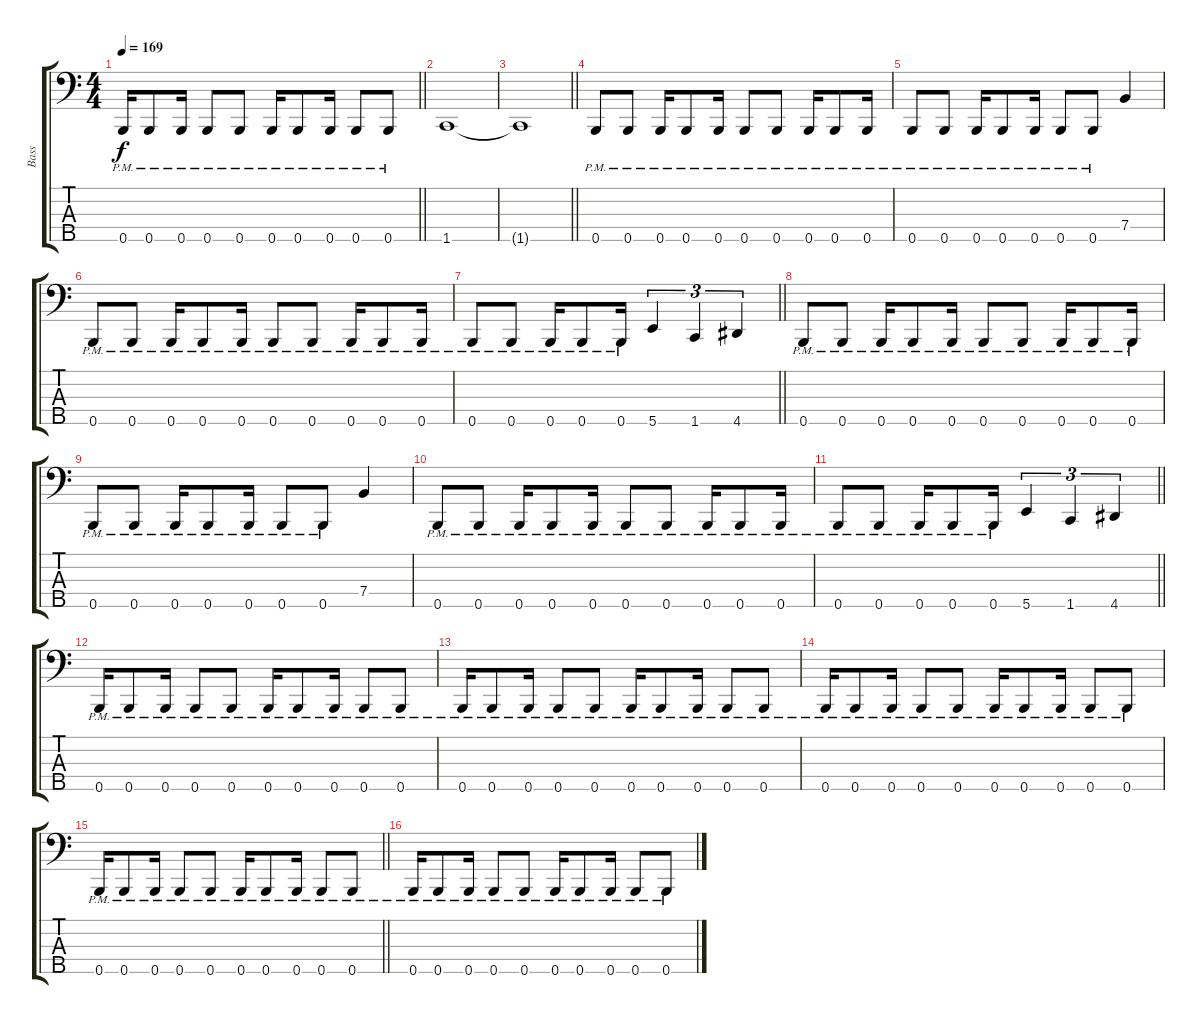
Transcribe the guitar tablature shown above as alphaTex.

\track ("Bass" "Bass") {instrument electricbassfinger}
\staff {score tabs}
\tuning (G2 D2 A1 E1 B0) {hide}
\ts (4 4)
\tempo 169
\clef f4
\barLineRight lightlight
\ks c
0.5{pm}.16{dy f} 0.5{pm}.8 0.5{pm}.16 0.5{pm}.8 0.5{pm}.8 0.5{pm}.16 0.5{pm}.8 0.5{pm}.16 0.5{pm}.8 0.5{pm}.8 |
1.5.1 |
\barLineRight lightlight
1.5{t}.1 |
\section ("" "")
0.5{pm}.8 0.5{pm}.8 0.5{pm}.16 0.5{pm}.8 0.5{pm}.16 0.5{pm}.8 0.5{pm}.8 0.5{pm}.16 0.5{pm}.8 0.5{pm}.16 |
0.5{pm}.8 0.5{pm}.8 0.5{pm}.16 0.5{pm}.8 0.5{pm}.16 0.5{pm}.8 0.5{pm}.8 7.4.4 |
0.5{pm}.8 0.5{pm}.8 0.5{pm}.16 0.5{pm}.8 0.5{pm}.16 0.5{pm}.8 0.5{pm}.8 0.5{pm}.16 0.5{pm}.8 0.5{pm}.16 |
\barLineRight lightlight
0.5{pm}.8 0.5{pm}.8 0.5{pm}.16 0.5{pm}.8 0.5{pm}.16 5.5.4{tu (3 2)} 1.5.4{tu (3 2)} 4.5.4{tu (3 2)} |
0.5{pm}.8 0.5{pm}.8 0.5{pm}.16 0.5{pm}.8 0.5{pm}.16 0.5{pm}.8 0.5{pm}.8 0.5{pm}.16 0.5{pm}.8 0.5{pm}.16 |
0.5{pm}.8 0.5{pm}.8 0.5{pm}.16 0.5{pm}.8 0.5{pm}.16 0.5{pm}.8 0.5{pm}.8 7.4.4 |
0.5{pm}.8 0.5{pm}.8 0.5{pm}.16 0.5{pm}.8 0.5{pm}.16 0.5{pm}.8 0.5{pm}.8 0.5{pm}.16 0.5{pm}.8 0.5{pm}.16 |
\barLineRight lightlight
0.5{pm}.8 0.5{pm}.8 0.5{pm}.16 0.5{pm}.8 0.5{pm}.16 5.5.4{tu (3 2)} 1.5.4{tu (3 2)} 4.5.4{tu (3 2)} |
0.5{pm}.16 0.5{pm}.8 0.5{pm}.16 0.5{pm}.8 0.5{pm}.8 0.5{pm}.16 0.5{pm}.8 0.5{pm}.16 0.5{pm}.8 0.5{pm}.8 |
0.5{pm}.16 0.5{pm}.8 0.5{pm}.16 0.5{pm}.8 0.5{pm}.8 0.5{pm}.16 0.5{pm}.8 0.5{pm}.16 0.5{pm}.8 0.5{pm}.8 |
0.5{pm}.16 0.5{pm}.8 0.5{pm}.16 0.5{pm}.8 0.5{pm}.8 0.5{pm}.16 0.5{pm}.8 0.5{pm}.16 0.5{pm}.8 0.5{pm}.8 |
\barLineRight lightlight
0.5{pm}.16 0.5{pm}.8 0.5{pm}.16 0.5{pm}.8 0.5{pm}.8 0.5{pm}.16 0.5{pm}.8 0.5{pm}.16 0.5{pm}.8 0.5{pm}.8 |
0.5{pm}.16 0.5{pm}.8 0.5{pm}.16 0.5{pm}.8 0.5{pm}.8 0.5{pm}.16 0.5{pm}.8 0.5{pm}.16 0.5{pm}.8 0.5{pm}.8
